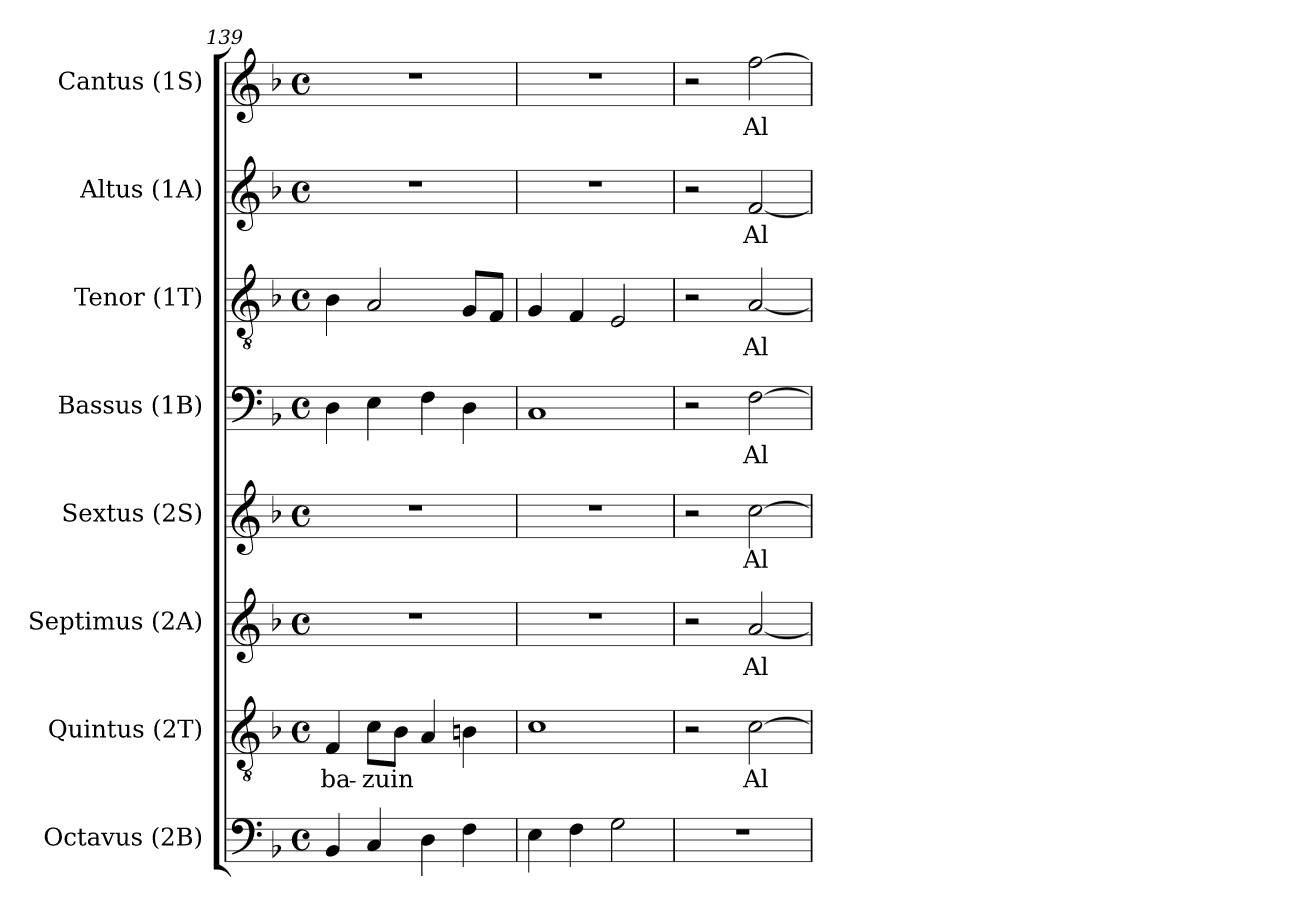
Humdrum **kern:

**kern	**kern	**text	**kern	**text	**kern	**text	**kern	**text	**kern	**text	**kern	**text	**kern	**text
*part8	*part7	*part7	*part6	*part6	*part5	*part5	*part4	*part4	*part3	*part3	*part2	*part2	*part1	*part1
*staff8	*staff7	*staff7	*staff6	*staff6	*staff5	*staff5	*staff4	*staff4	*staff3	*staff3	*staff2	*staff2	*staff1	*staff1
*I"Octavus (2B)	*I"Quintus (2T)	*	*I"Septimus (2A)	*	*I"Sextus (2S)	*	*I"Bassus (1B)	*	*I"Tenor (1T)	*	*I"Altus (1A)	*	*I"Cantus (1S)	*
*I'Octavus	*I'Quintus	*	*I'Septimus	*	*I'Sextus	*	*I'Bassus	*	*I'Tenor	*	*I'Altus	*	*I'Cantus	*
*clefF4	*clefGv2	*	*clefG2	*	*clefG2	*	*clefF4	*	*clefGv2	*	*clefG2	*	*clefG2	*
*k[b-]	*k[b-]	*	*k[b-]	*	*k[b-]	*	*k[b-]	*	*k[b-]	*	*k[b-]	*	*k[b-]	*
*F:	*F:	*	*F:	*	*F:	*	*F:	*	*F:	*	*F:	*	*F:	*
*M4/4	*M4/4	*	*M4/4	*	*M4/4	*	*M4/4	*	*M4/4	*	*M4/4	*	*M4/4	*
*met(c)	*met(c)	*	*met(c)	*	*met(c)	*	*met(c)	*	*met(c)	*	*met(c)	*	*met(c)	*
=139	=139	=139	=139	=139	=139	=139	=139	=139	=139	=139	=139	=139	=139	=139
!	!	!LO:LY:b:color=#000000	!	!	!	!	!	!	!	!	!	!	!	!
4BB-i/	4Fi/	ba-	1r	.	1r	.	4Di\	.	4B-i\	.	1r	.	1r	.
!	!	!LO:LY:b:color=#000000	!	!	!	!	!	!	!	!	!	!	!	!
4Ci/	8ci\L	-zuin	.	.	.	.	4Ei\	.	2Ai/	.	.	.	.	.
.	8B-i\J	.	.	.	.	.	.	.	.	.	.	.	.	.
4Di\	4Ai/	.	.	.	.	.	4Fi\	.	.	.	.	.	.	.
4Fi\	4Bni\	.	.	.	.	.	4Di\	.	8Gi/L	.	.	.	.	.
.	.	.	.	.	.	.	.	.	8Fi/J	.	.	.	.	.
=140	=140	=140	=140	=140	=140	=140	=140	=140	=140	=140	=140	=140	=140	=140
4Ei\	1ci	.	1r	.	1r	.	1Ci	.	4Gi/	.	1r	.	1r	.
4Fi\	.	.	.	.	.	.	.	.	4Fi/	.	.	.	.	.
2Gi\	.	.	.	.	.	.	.	.	2Ei/	.	.	.	.	.
=141	=141	=141	=141	=141	=141	=141	=141	=141	=141	=141	=141	=141	=141	=141
1r	2r	.	2r	.	2r	.	2r	.	2r	.	2r	.	2r	.
!	!	!LO:LY:b:color=#000000	!	!	!	!	!	!	!	!	!	!	!	!
!	!	!	!	!LO:LY:b:color=#000000	!	!	!	!	!	!	!	!	!	!
!	!	!	!	!	!	!LO:LY:b:color=#000000	!	!	!	!	!	!	!	!
!	!	!	!	!	!	!	!	!LO:LY:b:color=#000000	!	!	!	!	!	!
!	!	!	!	!	!	!	!	!	!	!LO:LY:b:color=#000000	!	!	!	!
!	!	!	!	!	!	!	!	!	!	!	!	!LO:LY:b:color=#000000	!	!
!	!	!	!	!	!	!	!	!	!	!	!	!	!	!LO:LY:b:color=#000000
.	[>2ci\	Al-	[<2ai/	Al-	[>2cci\	Al-	[>2Fi\	Al-	[<2Ai/	Al-	[<2fi/	Al-	[>2ffi\	Al-
=	=	=	=	=	=	=	=	=	=	=	=	=	=	=
*-	*-	*-	*-	*-	*-	*-	*-	*-	*-	*-	*-	*-	*-	*-
